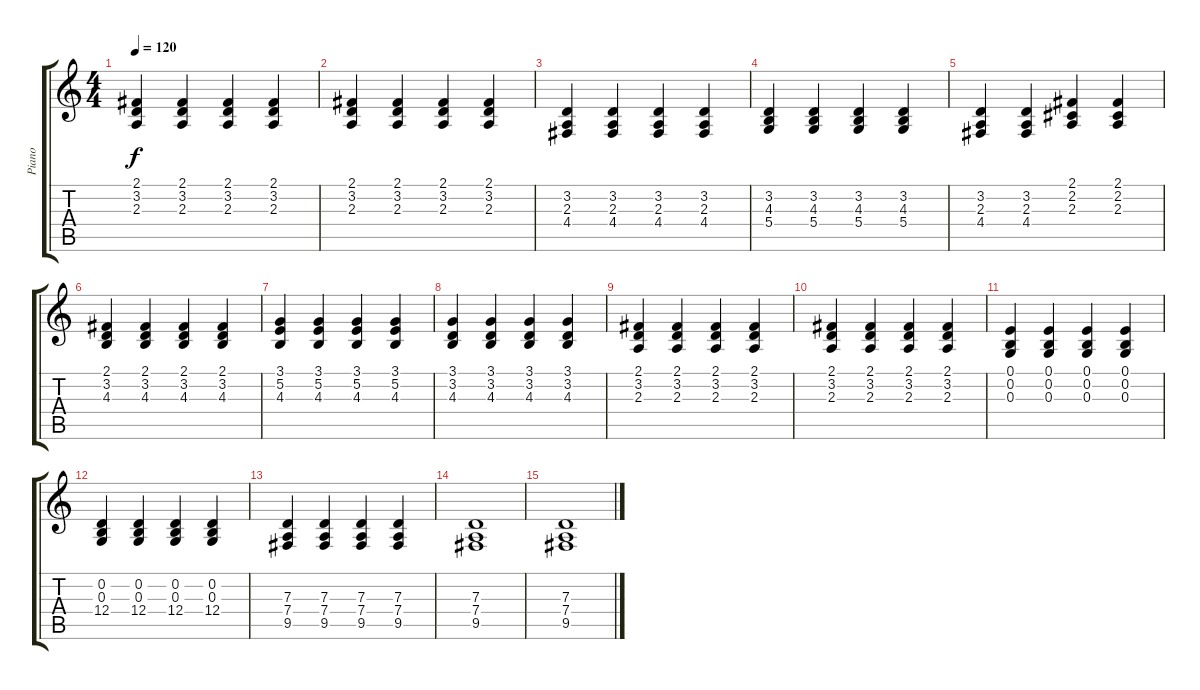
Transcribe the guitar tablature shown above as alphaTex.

\track ("Piano" "Piano") {instrument acousticgrandpiano}
\staff {score tabs}
\tuning (E4 B3 G3 D3 A2 E2) {hide}
\ts (4 4)
\tempo 120
\clef g2
\ks c
(2.1 3.2 2.3).4{dy f} (2.1 3.2 2.3).4 (2.1 3.2 2.3).4 (2.1 3.2 2.3).4 |
(2.1 3.2 2.3).4 (2.1 3.2 2.3).4 (2.1 3.2 2.3).4 (2.1 3.2 2.3).4 |
(3.2 2.3 4.4).4 (3.2 2.3 4.4).4 (3.2 2.3 4.4).4 (3.2 2.3 4.4).4 |
(3.2 4.3 5.4).4 (3.2 4.3 5.4).4 (3.2 4.3 5.4).4 (3.2 4.3 5.4).4 |
(3.2 2.3 4.4).4 (3.2 2.3 4.4).4 (2.1 2.2 2.3).4 (2.1 2.2 2.3).4 |
(2.1 3.2 4.3).4 (2.1 3.2 4.3).4 (2.1 3.2 4.3).4 (2.1 3.2 4.3).4 |
(3.1 5.2 4.3).4 (3.1 5.2 4.3).4 (3.1 5.2 4.3).4 (3.1 5.2 4.3).4 |
(3.1 3.2 4.3).4 (3.1 3.2 4.3).4 (3.1 3.2 4.3).4 (3.1 3.2 4.3).4 |
(2.1 3.2 2.3).4 (2.1 3.2 2.3).4 (2.1 3.2 2.3).4 (2.1 3.2 2.3).4 |
(2.1 3.2 2.3).4 (2.1 3.2 2.3).4 (2.1 3.2 2.3).4 (2.1 3.2 2.3).4 |
(0.1 0.2 0.3).4 (0.1 0.2 0.3).4 (0.1 0.2 0.3).4 (0.1 0.2 0.3).4 |
(0.2 0.3 12.4).4 (0.2 0.3 12.4).4 (0.2 0.3 12.4).4 (0.2 0.3 12.4).4 |
(7.3 7.4 9.5).4 (7.3 7.4 9.5).4 (7.3 7.4 9.5).4 (7.3 7.4 9.5).4 |
(7.3 7.4 9.5).1 |
(7.3 7.4 9.5).1
